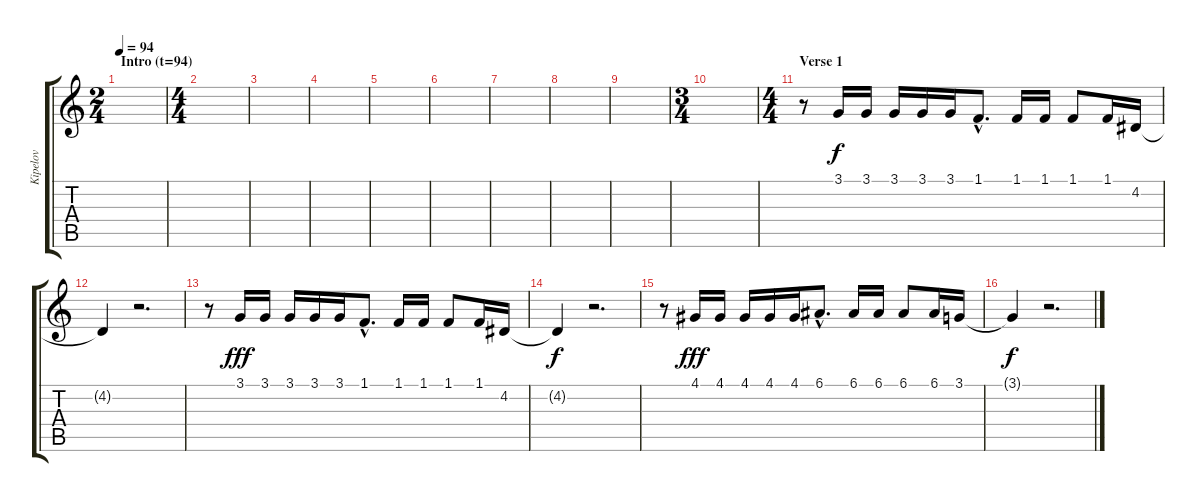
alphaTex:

\track ("Kipelov" "Kipelov") {instrument tenorsax}
\staff {score tabs}
\tuning (E4 B3 G3 D3 A2 E2) {hide}
\ts (2 4)
\section ("" "Intro (t=94)")
\tempo 94
\clef g2
\ks c
|
\ts (4 4)
|
|
|
|
|
|
|
|
\ts (3 4)
|
\ts (4 4)
\section ("" "Verse 1")
r.8 3.1.16 3.1.16 3.1.16 3.1.16 3.1.16 1.1{hac}.8{d} 1.1.16 1.1.16 1.1.8 1.1.16 4.2.16 |
4.2{t}.4{dy f} r.2{d} |
r.8 3.1.16{dy fff} 3.1.16 3.1.16 3.1.16 3.1.16 1.1{hac}.8{d} 1.1.16 1.1.16 1.1.8 1.1.16 4.2.16 |
4.2{t}.4{dy f} r.2{d} |
r.8 4.1.16{dy fff} 4.1.16 4.1.16 4.1.16 4.1.16 6.1{hac}.8{d} 6.1.16 6.1.16 6.1.8 6.1.16 3.1.16 |
3.1{t}.4{dy f} r.2{d}
